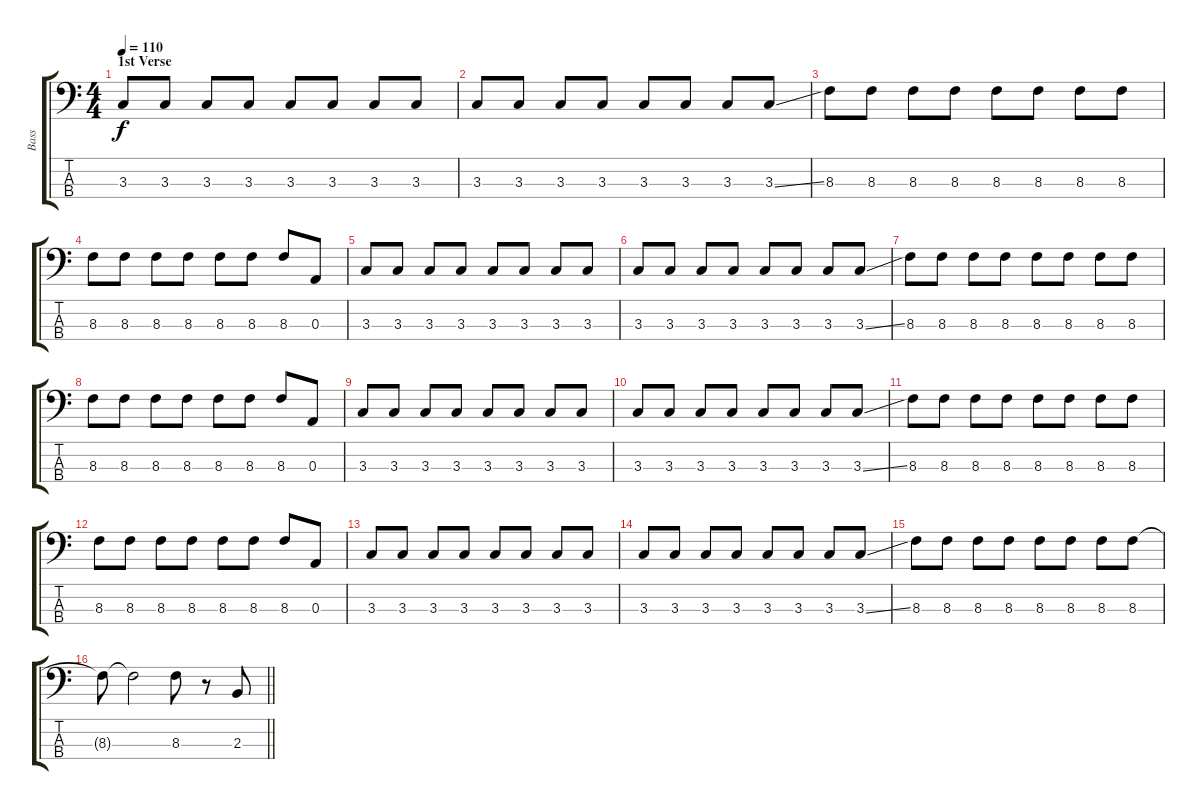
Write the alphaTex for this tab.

\track ("Bass" "Bass") {instrument electricbassfinger}
\staff {score tabs}
\tuning (G2 D2 A1 E1) {hide}
\ts (4 4)
\section ("" "1st Verse")
\tempo 110
\clef f4
\ks c
3.3.8{dy f} 3.3.8 3.3.8 3.3.8 3.3.8 3.3.8 3.3.8 3.3.8 |
3.3.8 3.3.8 3.3.8 3.3.8 3.3.8 3.3.8 3.3.8 3.3{ss}.8 |
8.3.8 8.3.8 8.3.8 8.3.8 8.3.8 8.3.8 8.3.8 8.3.8 |
8.3.8 8.3.8 8.3.8 8.3.8 8.3.8 8.3.8 8.3.8 0.3.8 |
3.3.8 3.3.8 3.3.8 3.3.8 3.3.8 3.3.8 3.3.8 3.3.8 |
3.3.8 3.3.8 3.3.8 3.3.8 3.3.8 3.3.8 3.3.8 3.3{ss}.8 |
8.3.8 8.3.8 8.3.8 8.3.8 8.3.8 8.3.8 8.3.8 8.3.8 |
8.3.8 8.3.8 8.3.8 8.3.8 8.3.8 8.3.8 8.3.8 0.3.8 |
3.3.8 3.3.8 3.3.8 3.3.8 3.3.8 3.3.8 3.3.8 3.3.8 |
3.3.8 3.3.8 3.3.8 3.3.8 3.3.8 3.3.8 3.3.8 3.3{ss}.8 |
8.3.8 8.3.8 8.3.8 8.3.8 8.3.8 8.3.8 8.3.8 8.3.8 |
8.3.8 8.3.8 8.3.8 8.3.8 8.3.8 8.3.8 8.3.8 0.3.8 |
3.3.8 3.3.8 3.3.8 3.3.8 3.3.8 3.3.8 3.3.8 3.3.8 |
3.3.8 3.3.8 3.3.8 3.3.8 3.3.8 3.3.8 3.3.8 3.3{ss}.8 |
8.3.8 8.3.8 8.3.8 8.3.8 8.3.8 8.3.8 8.3.8 8.3.8 |
\barLineRight lightlight
8.3{t}.8 8.3{t}.2 8.3.8 r.8 2.3.8
